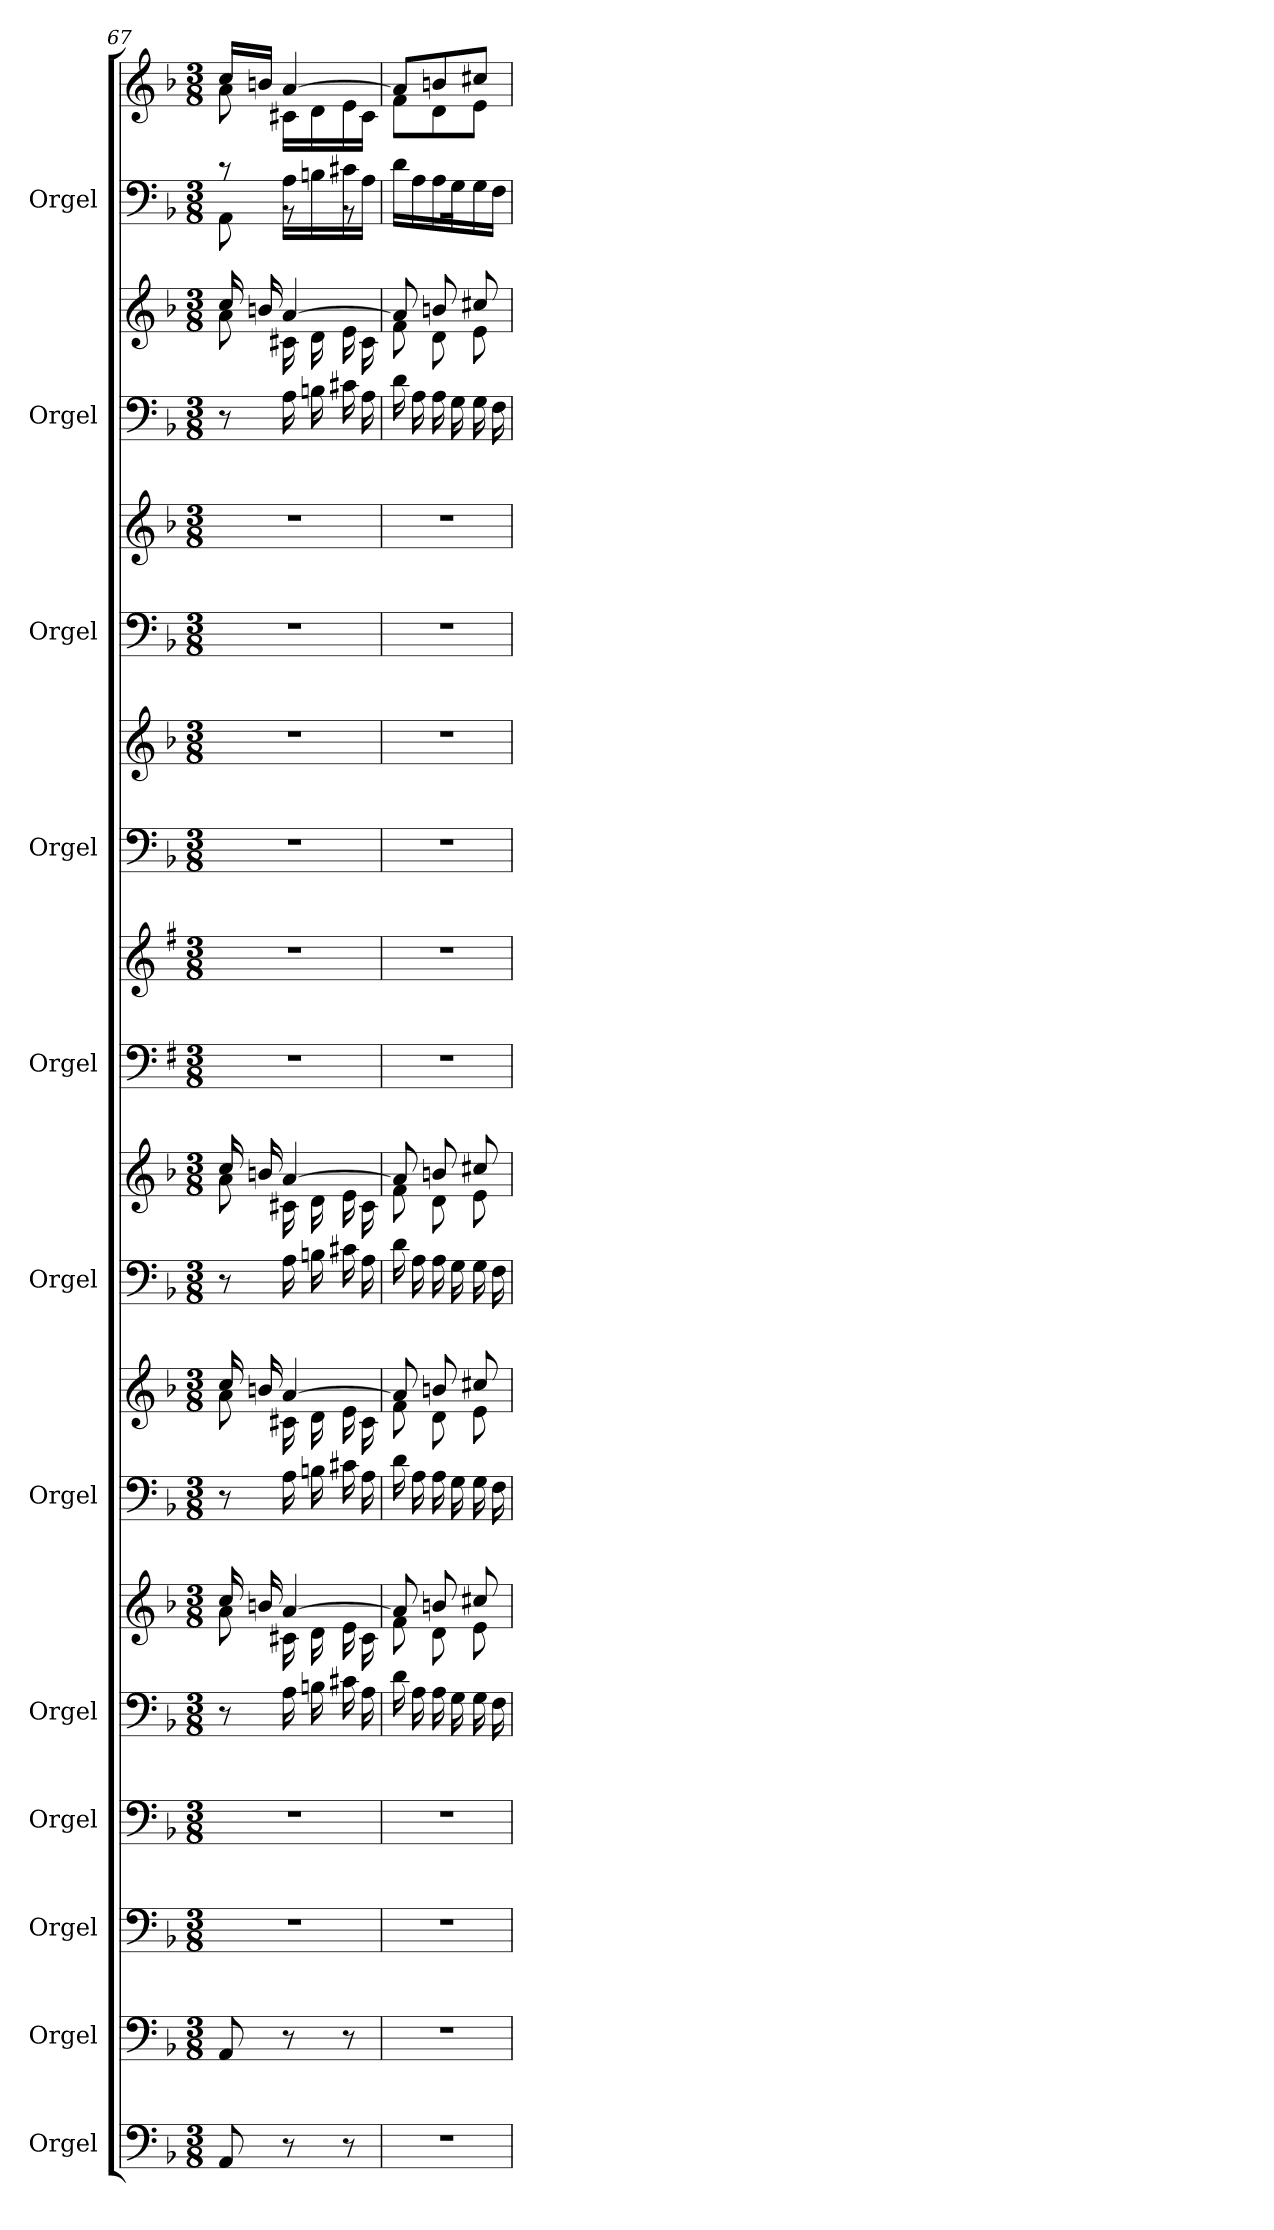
**kern	**kern	**kern	**kern	**kern	**kern	**kern	**kern	**kern	**kern	**kern	**kern	**kern	**kern	**kern	**kern	**kern	**kern	**kern	**kern
*part12	*part11	*part10	*part9	*part8	*part8	*part7	*part7	*part6	*part6	*part5	*part5	*part4	*part4	*part3	*part3	*part2	*part2	*part1	*part1
*staff20	*staff19	*staff18	*staff17	*staff16	*staff15	*staff14	*staff13	*staff12	*staff11	*staff10	*staff9	*staff8	*staff7	*staff6	*staff5	*staff4	*staff3	*staff2	*staff1
*I"Orgel	*I"Orgel	*I"Orgel	*I"Orgel	*I"Orgel	*	*I"Orgel	*	*I"Orgel	*	*I"Orgel	*	*I"Orgel	*	*I"Orgel	*	*I"Orgel	*	*I"Orgel	*
!!LO:LB:g=z
*clefF4	*clefF4	*clefF4	*clefF4	*clefF4	*clefG2	*clefF4	*clefG2	*clefF4	*clefG2	*clefF4	*clefG2	*clefF4	*clefG2	*clefF4	*clefG2	*clefF4	*clefG2	*clefF4	*clefG2
*	*	*	*	*	*	*	*	*	*	*ITrd1c2	*ITrd1c2	*	*	*	*	*	*	*	*
*k[b-]	*k[b-]	*k[b-]	*k[b-]	*k[b-]	*k[b-]	*k[b-]	*k[b-]	*k[b-]	*k[b-]	*k[b-]	*k[b-]	*k[b-]	*k[b-]	*k[b-]	*k[b-]	*k[b-]	*k[b-]	*k[b-]	*k[b-]
*M3/8	*M3/8	*M3/8	*M3/8	*M3/8	*M3/8	*M3/8	*M3/8	*M3/8	*M3/8	*M3/8	*M3/8	*M3/8	*M3/8	*M3/8	*M3/8	*M3/8	*M3/8	*M3/8	*M3/8
=67	=67	=67	=67	=67	=67	=67	=67	=67	=67	=67	=67	=67	=67	=67	=67	=67	=67	=67	=67
*	*	*	*	*	*^	*	*^	*	*^	*	*	*	*	*	*	*	*^	*^	*^
8AA/	8AA/	4.r	4.r	8r	16cc/	8a\	8r	16cc/	8a\	8r	16cc/	8a\	4.r	4.r	4.r	4.r	4.r	4.r	8r	16cc/	8a\	8r	8AA\	16cc/LL	8a\
.	.	.	.	.	16bn/	.	.	16bn/	.	.	16bn/	.	.	.	.	.	.	.	.	16bn/	.	.	.	16bn/JJ	.
8r	8r	.	.	16A\	[4a/	16c#X\	16A\	[4a/	16c#X\	16A\	[4a/	16c#X\	.	.	.	.	.	.	16A\	[4a/	16c#X\	16A\LL	8rBB	[4a/	16c#X\LL
.	.	.	.	16Bn\	.	16d\	16Bn\	.	16d\	16Bn\	.	16d\	.	.	.	.	.	.	16Bn\	.	16d\	16Bn\	.	.	16d\
8r	8r	.	.	16c#X\	.	16e\	16c#X\	.	16e\	16c#X\	.	16e\	.	.	.	.	.	.	16c#X\	.	16e\	16c#X\	8rBB	.	16e\
.	.	.	.	16A\	.	16c#\	16A\	.	16c#\	16A\	.	16c#\	.	.	.	.	.	.	16A\	.	16c#\	16A\JJ	.	.	16c#\JJ
=68	=68	=68	=68	=68	=68	=68	=68	=68	=68	=68	=68	=68	=68	=68	=68	=68	=68	=68	=68	=68	=68	=68	=68	=68	=68
4.r	4.r	4.r	4.r	16d\	8a/]	8f\	16d\	8a/]	8f\	16d\	8a/]	8f\	4.r	4.r	4.r	4.r	4.r	4.r	16d\	8a/]	8f\	16d\LL	4.rBB	8a/L]	8f\L
.	.	.	.	16A\	.	.	16A\	.	.	16A\	.	.	.	.	.	.	.	.	16A\	.	.	16A\	.	.	.
.	.	.	.	16A\	8bn/	8d\	16A\	8bn/	8d\	16A\	8bn/	8d\	.	.	.	.	.	.	16A\	8bn/	8d\	16A\	.	8bn/	8d\
.	.	.	.	16G\	.	.	16G\	.	.	16G\	.	.	.	.	.	.	.	.	16G\	.	.	16G\	.	.	.
.	.	.	.	16G\	8cc#X/	8e\	16G\	8cc#X/	8e\	16G\	8cc#X/	8e\	.	.	.	.	.	.	16G\	8cc#X/	8e\	16G\	.	8cc#X/J	8e\J
.	.	.	.	16F\	.	.	16F\	.	.	16F\	.	.	.	.	.	.	.	.	16F\	.	.	16F\JJ	.	.	.
*	*	*	*	*	*	*	*	*	*	*	*	*	*	*	*	*	*	*	*	*v	*v	*	*	*	*
*	*	*	*	*	*	*	*	*	*	*	*	*	*	*	*	*	*	*	*	*	*v	*v	*	*
*	*	*	*	*	*v	*v	*	*v	*v	*	*v	*v	*	*	*	*	*	*	*	*	*	*v	*v
=	=	=	=	=	=	=	=	=	=	=	=	=	=	=	=	=	=	=	=
*-	*-	*-	*-	*-	*-	*-	*-	*-	*-	*-	*-	*-	*-	*-	*-	*-	*-	*-	*-
